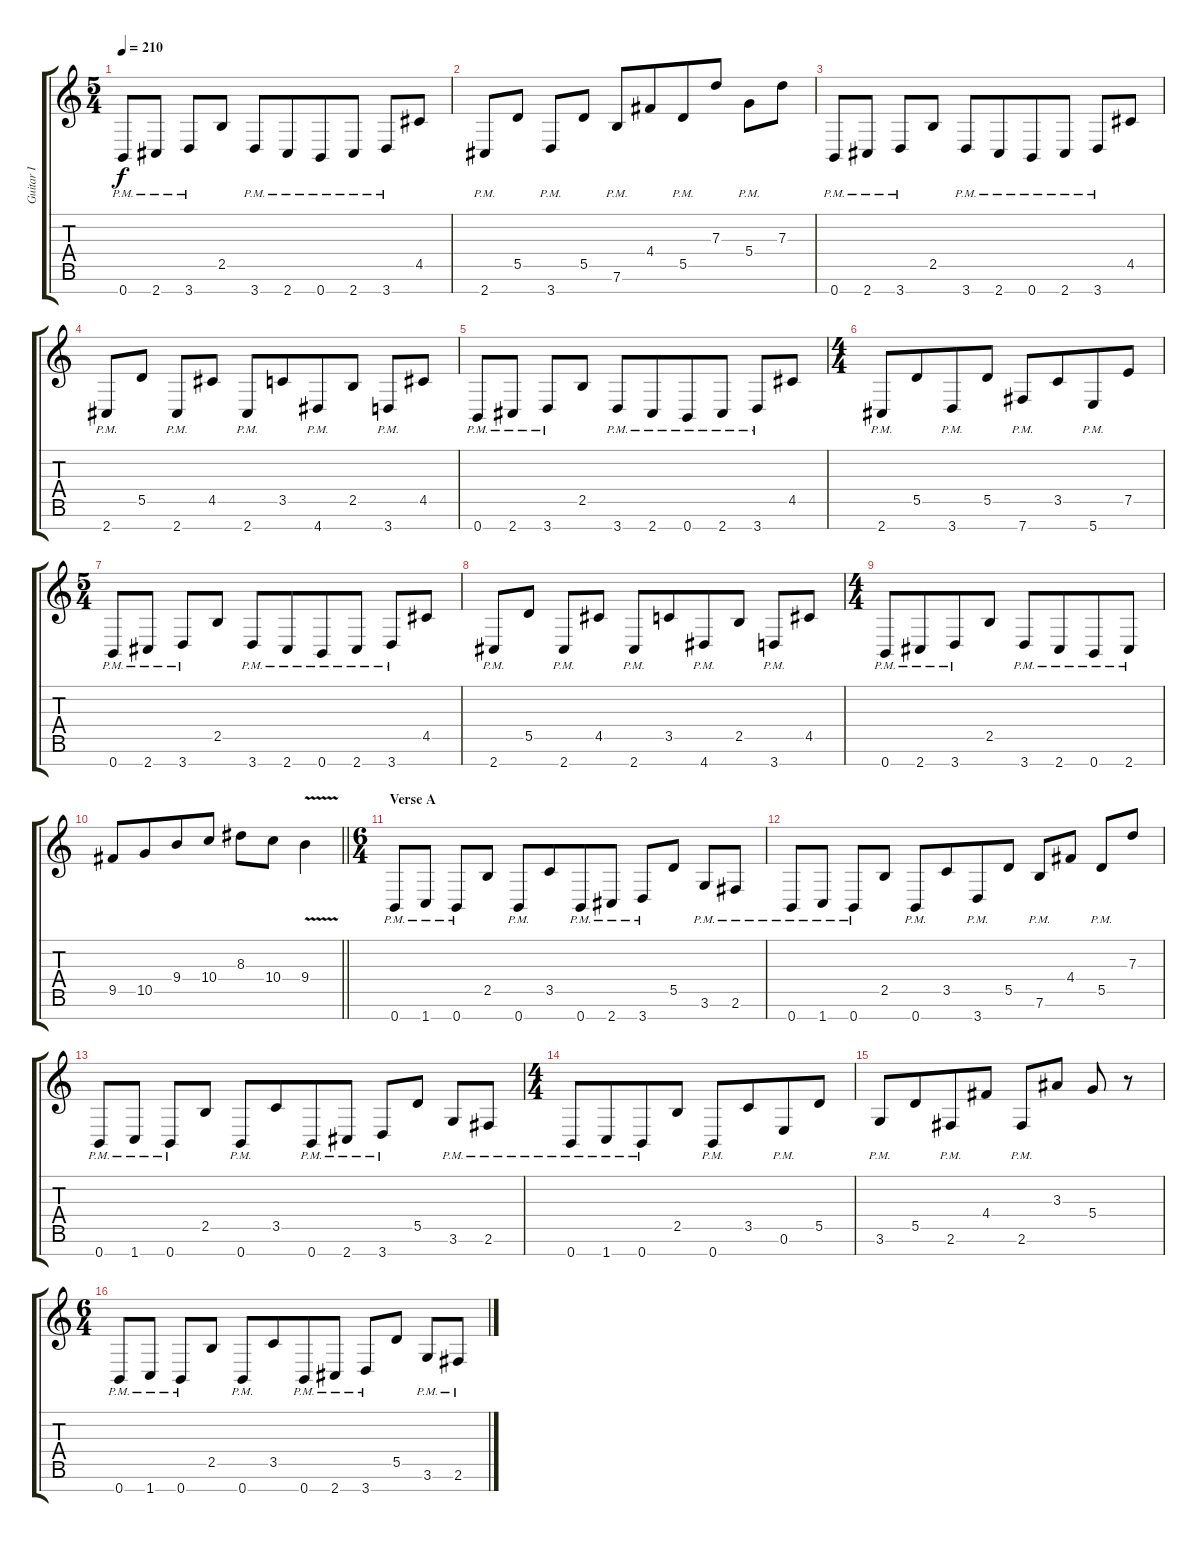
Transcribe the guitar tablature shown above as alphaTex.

\track ("Guitar I" "Guitar I") {instrument distortionguitar}
\staff {score tabs}
\tuning (E4 B3 G3 D3 A2 E2 B1) {hide}
\ts (5 4)
\tempo 210
\clef g2
\ks c
0.7{pm}.8{dy f} 2.7{pm}.8 3.7{pm}.8 2.5.8 3.7{pm}.8 2.7{pm}.8{beam merge} 0.7{pm}.8 2.7{pm}.8 3.7{pm}.8 4.5.8 |
2.7{pm}.8 5.5.8 3.7{pm}.8 5.5.8 7.6{pm}.8 4.4.8{beam merge} 5.5{pm}.8 7.3.8 5.4{pm}.8 7.3.8 |
0.7{pm}.8 2.7{pm}.8 3.7{pm}.8 2.5.8 3.7{pm}.8 2.7{pm}.8{beam merge} 0.7{pm}.8 2.7{pm}.8 3.7{pm}.8 4.5.8 |
2.7{pm}.8 5.5.8 2.7{pm}.8 4.5.8 2.7{pm}.8 3.5.8{beam merge} 4.7{pm}.8 2.5.8 3.7{pm}.8 4.5.8 |
0.7{pm}.8 2.7{pm}.8 3.7{pm}.8 2.5.8 3.7{pm}.8 2.7{pm}.8{beam merge} 0.7{pm}.8 2.7{pm}.8 3.7{pm}.8 4.5.8 |
\ts (4 4)
2.7{pm}.8 5.5.8{beam merge} 3.7{pm}.8 5.5.8 7.7{pm}.8 3.5.8{beam merge} 5.7{pm}.8 7.5.8 |
\ts (5 4)
0.7{pm}.8 2.7{pm}.8 3.7{pm}.8 2.5.8 3.7{pm}.8 2.7{pm}.8{beam merge} 0.7{pm}.8 2.7{pm}.8 3.7{pm}.8 4.5.8 |
2.7{pm}.8 5.5.8 2.7{pm}.8 4.5.8 2.7{pm}.8 3.5.8{beam merge} 4.7{pm}.8 2.5.8 3.7{pm}.8 4.5.8 |
\ts (4 4)
0.7{pm}.8 2.7{pm}.8{beam merge} 3.7{pm}.8 2.5.8 3.7{pm}.8 2.7{pm}.8{beam merge} 0.7{pm}.8 2.7{pm}.8 |
\barLineRight lightlight
9.5.8 10.5.8{beam merge} 9.4.8 10.4.8 8.3.8 10.4.8 9.4{v}.4 |
\ts (6 4)
\section ("" "Verse A")
0.7{pm}.8 1.7{pm}.8 0.7{pm}.8{beam merge} 2.5.8{beam split} 0.7{pm}.8 3.5.8{beam merge} 0.7{pm}.8 2.7{pm}.8{beam split} 3.7{pm}.8{beam merge} 5.5.8 3.6{pm}.8 2.6{pm}.8 |
0.7{pm}.8 1.7{pm}.8 0.7{pm}.8{beam merge} 2.5.8{beam split} 0.7{pm}.8 3.5.8{beam merge} 3.7{pm}.8 5.5.8{beam split} 7.6{pm}.8{beam merge} 4.4.8 5.5{pm}.8 7.3.8 |
0.7{pm}.8 1.7{pm}.8 0.7{pm}.8{beam merge} 2.5.8{beam split} 0.7{pm}.8 3.5.8{beam merge} 0.7{pm}.8 2.7{pm}.8{beam split} 3.7{pm}.8{beam merge} 5.5.8 3.6{pm}.8 2.6{pm}.8 |
\ts (4 4)
0.7{pm}.8 1.7{pm}.8{beam merge} 0.7{pm}.8 2.5.8 0.7{pm}.8 3.5.8{beam merge} 0.6{pm}.8 5.5.8 |
3.6{pm}.8 5.5.8{beam merge} 2.6{pm}.8 4.4.8 2.6{pm}.8 3.3.8 5.4.8 r.8 |
\ts (6 4)
0.7{pm}.8 1.7{pm}.8 0.7{pm}.8{beam merge} 2.5.8{beam split} 0.7{pm}.8 3.5.8{beam merge} 0.7{pm}.8 2.7{pm}.8{beam split} 3.7{pm}.8{beam merge} 5.5.8 3.6{pm}.8 2.6{pm}.8
